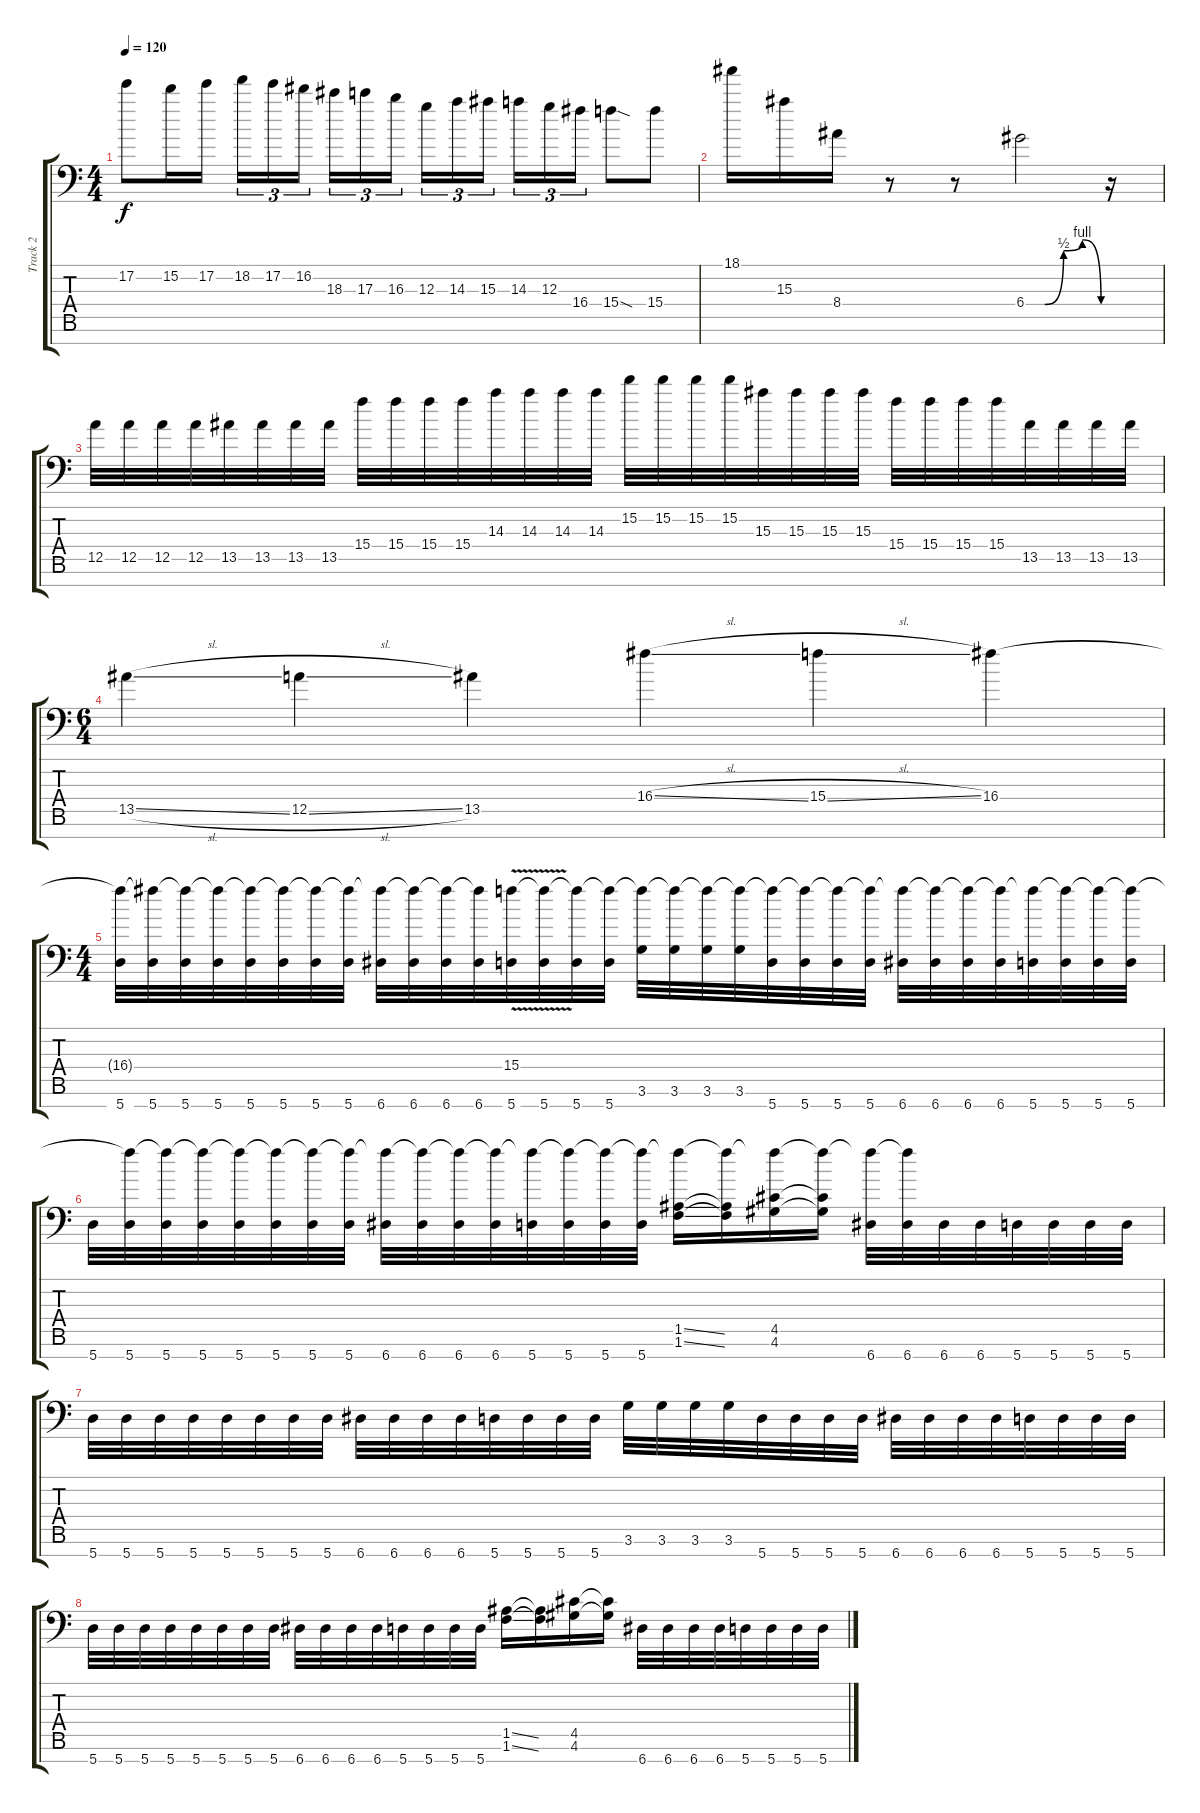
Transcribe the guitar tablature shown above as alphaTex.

\track ("Track 2" "Track 2") {instrument distortionguitar}
\staff {score tabs}
\tuning (E4 B3 G3 D3 A2 E2 A1) {hide}
\ts (4 4)
\tempo 120
\clef f4
\ks c
17.2.8{dy f} 15.2.16 17.2.16 18.2.16{tu (3 2)} 17.2.16{tu (3 2)} 16.2.16{tu (3 2)} 18.3.16{tu (3 2)} 17.3.16{tu (3 2)} 16.3.16{tu (3 2)} 12.3.16{tu (3 2)} 14.3.16{tu (3 2)} 15.3.16{tu (3 2)} 14.3.16{tu (3 2)} 12.3.16{tu (3 2)} 16.4.16{tu (3 2)} 15.4{sod}.8 15.4.8 |
18.1.16 15.3.16 8.4.16 r.8 r.8 6.4{be (custom 0 0 15 0 30 2 45 4 60 0)}.2 r.16 |
12.5.32 12.5.32 12.5.32 12.5.32 13.5.32 13.5.32 13.5.32 13.5.32 15.4.32 15.4.32 15.4.32 15.4.32 14.3.32 14.3.32 14.3.32 14.3.32 15.2.32 15.2.32 15.2.32 15.2.32 15.3.32 15.3.32 15.3.32 15.3.32 15.4.32 15.4.32 15.4.32 15.4.32 13.5.32 13.5.32 13.5.32 13.5.32 |
\ts (6 4)
13.5{sl}.4 12.5{sl}.4 13.5.4 16.4{sl}.4 15.4{sl}.4 16.4.4 |
\ts (4 4)
(16.4{t} 5.7).32 (16.4{t} 5.7).32 (16.4{t} 5.7).32 (16.4{t} 5.7).32 (16.4{t} 5.7).32 (16.4{t} 5.7).32 (16.4{t} 5.7).32 (16.4{t} 5.7).32 (16.4{t} 6.7).32 (16.4{t} 6.7).32 (16.4{t} 6.7).32 (16.4{t} 6.7).32 (15.4{v} 5.7).32 (15.4{t} 5.7).32 (15.4{t} 5.7).32 (15.4{t} 5.7).32 (15.4{t} 3.6).32 (15.4{t} 3.6).32 (15.4{t} 3.6).32 (15.4{t} 3.6).32 (15.4{t} 5.7).32 (15.4{t} 5.7).32 (15.4{t} 5.7).32 (15.4{t} 5.7).32 (15.4{t} 6.7).32 (15.4{t} 6.7).32 (15.4{t} 6.7).32 (15.4{t} 6.7).32 (15.4{t} 5.7).32 (15.4{t} 5.7).32 (15.4{t} 5.7).32 (15.4{t} 5.7).32 |
5.7.32 (15.4{t} 5.7).32 (15.4{t} 5.7).32 (15.4{t} 5.7).32 (15.4{t} 5.7).32 (15.4{t} 5.7).32 (15.4{t} 5.7).32 (15.4{t} 5.7).32 (15.4{t} 6.7).32 (15.4{t} 6.7).32 (15.4{t} 6.7).32 (15.4{t} 6.7).32 (15.4{t} 5.7).32 (15.4{t} 5.7).32 (15.4{t} 5.7).32 (15.4{t} 5.7).32 (15.4{t} 1.5{ss} 1.6{ss}).16 (15.4{t} 1.5{t} 1.6{t}).16 (15.4{t} 4.5 4.6).16 (15.4{t} 4.5{t} 4.6{t}).16 (15.4{t} 6.7).32 (15.4{t} 6.7).32 6.7.32 6.7.32 5.7.32 5.7.32 5.7.32 5.7.32 |
5.7.32 5.7.32 5.7.32 5.7.32 5.7.32 5.7.32 5.7.32 5.7.32 6.7.32 6.7.32 6.7.32 6.7.32 5.7.32 5.7.32 5.7.32 5.7.32 3.6.32 3.6.32 3.6.32 3.6.32 5.7.32 5.7.32 5.7.32 5.7.32 6.7.32 6.7.32 6.7.32 6.7.32 5.7.32 5.7.32 5.7.32 5.7.32 |
5.7.32 5.7.32 5.7.32 5.7.32 5.7.32 5.7.32 5.7.32 5.7.32 6.7.32 6.7.32 6.7.32 6.7.32 5.7.32 5.7.32 5.7.32 5.7.32 (1.5{ss} 1.6{ss}).16 (1.5{t} 1.6{t}).16 (4.5 4.6).16 (4.5{t} 4.6{t}).16 6.7.32 6.7.32 6.7.32 6.7.32 5.7.32 5.7.32 5.7.32 5.7.32
